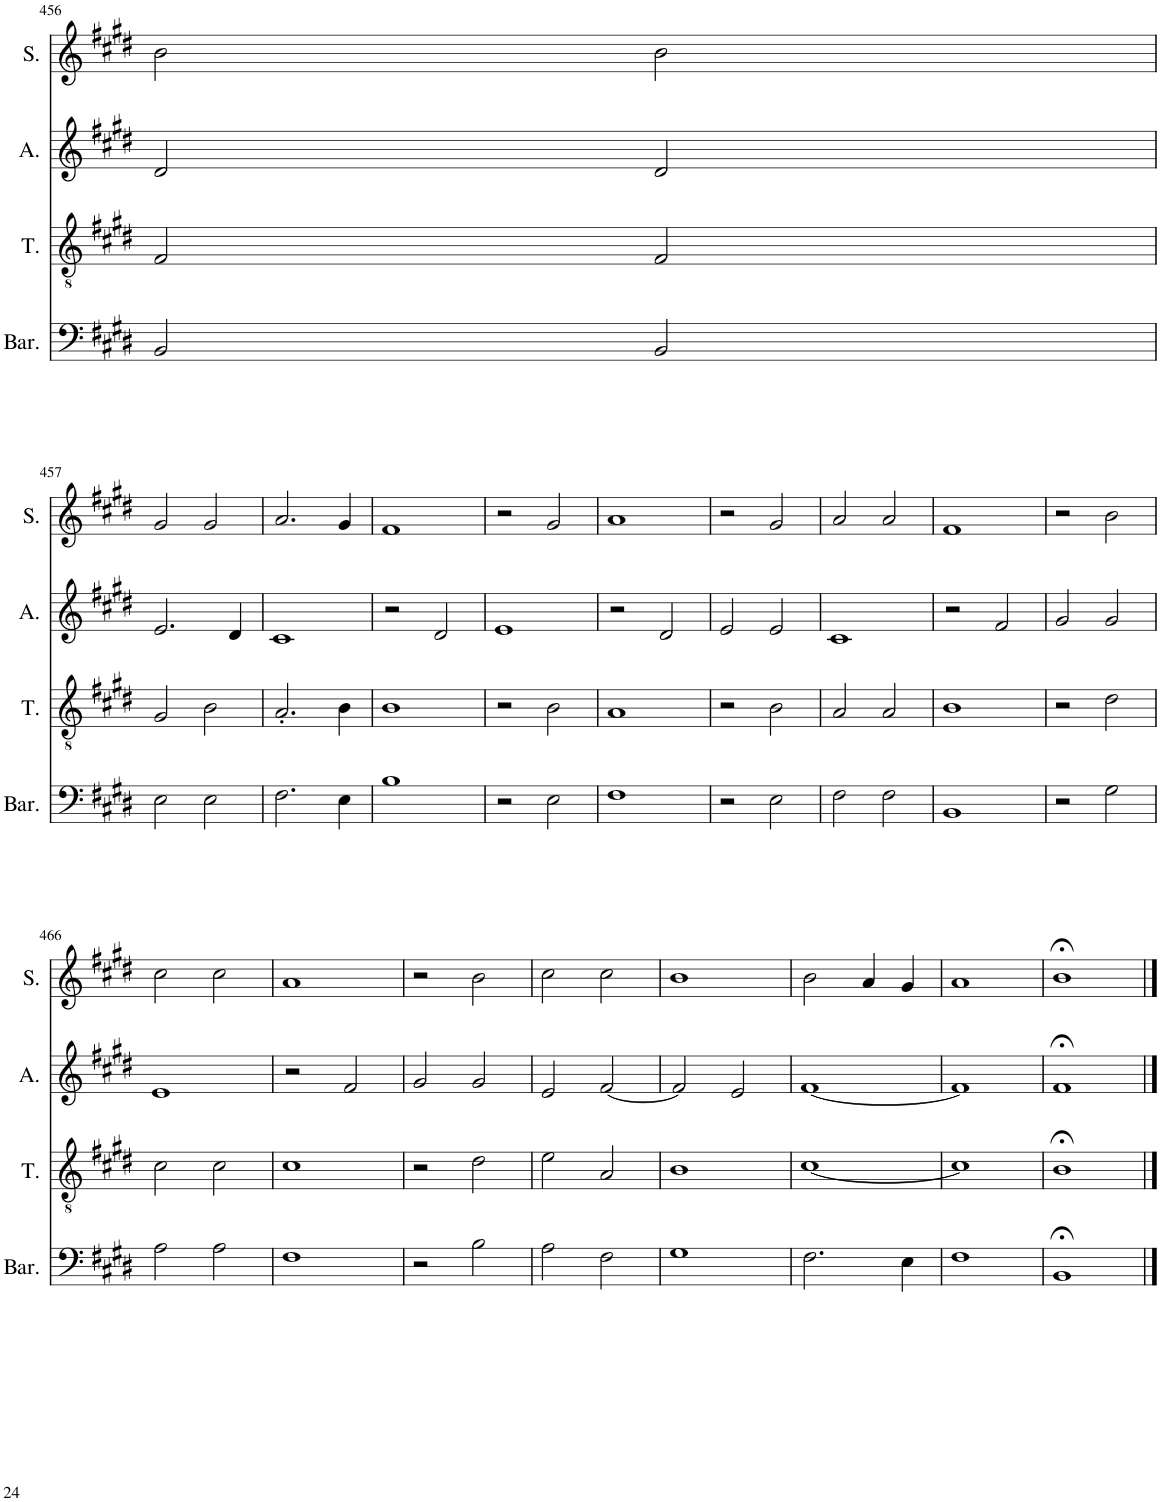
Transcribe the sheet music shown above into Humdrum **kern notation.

**kern	**kern	**kern	**kern
*part4	*part3	*part2	*part1
*staff4	*staff3	*staff2	*staff1
*I"Baryton	*I"Ténor	*I"Alto	*I"Soprano
*I'Bar.	*I'T.	*I'A.	*I'S.
!!LO:PB:g=z
*clefF4	*clefGv2	*clefG2	*clefG2
*k[f#c#g#d#]	*k[f#c#g#d#]	*k[f#c#g#d#]	*k[f#c#g#d#]
*M2/2	*M2/2	*M2/2	*M2/2
=456	=456	=456	=456
2BB/	2F#/	2d#/	2b\
2BB/	2F#/	2d#/	2b\
!!LO:LB:g=z
=457	=457	=457	=457
2E\	2G#/	2.e/	2g#/
2E\	2B\	.	2g#/
.	.	4d#/	.
=458	=458	=458	=458
2.F#\	2.A'/	1c#	2.a/
4E\	4B\	.	4g#/
=459	=459	=459	=459
1B	1B	2r	1f#
.	.	2d#/	.
=460	=460	=460	=460
2r	2r	1e	2r
2E\	2B\	.	2g#/
=461	=461	=461	=461
1F#	1A	2r	1a
.	.	2d#/	.
=462	=462	=462	=462
2r	2r	2e/	2r
2E\	2B\	2e/	2g#/
=463	=463	=463	=463
2F#\	2A/	1c#	2a/
2F#\	2A/	.	2a/
=464	=464	=464	=464
1BB	1B	2r	1f#
.	.	2f#/	.
=465	=465	=465	=465
2r	2r	2g#/	2r
2G#\	2d#\	2g#/	2b\
!!LO:LB:g=z
=466	=466	=466	=466
2A\	2c#\	1e	2cc#\
2A\	2c#\	.	2cc#\
=467	=467	=467	=467
1F#	1c#	2r	1a
.	.	2f#/	.
=468	=468	=468	=468
2r	2r	2g#/	2r
2B\	2d#\	2g#/	2b\
=469	=469	=469	=469
2A\	2e\	2e/	2cc#\
2F#\	2A/	[2f#/	2cc#\
=470	=470	=470	=470
1G#	1B	2f#/]	1b
.	.	2e/	.
=471	=471	=471	=471
2.F#\	[1c#	[1f#	2b\
.	.	.	4a/
4E\	.	.	4g#/
=472	=472	=472	=472
1F#	1c#]	1f#]	1a
=473	=473	=473	=473
1BB;<	1B;<	1f#;<	1b;<
==	==	==	==
*-	*-	*-	*-
